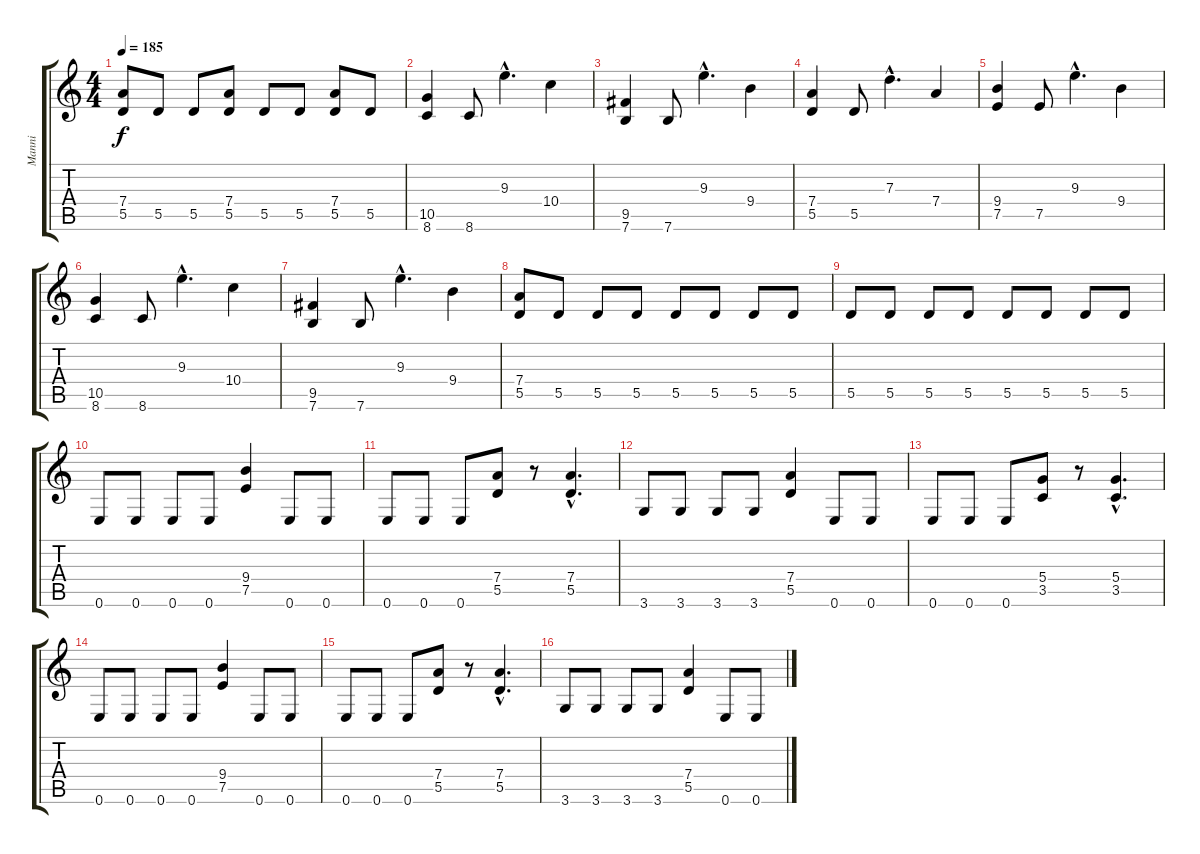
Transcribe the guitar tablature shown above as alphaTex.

\track ("Manni" "Manni") {instrument distortionguitar}
\staff {score tabs}
\tuning (E4 B3 G3 D3 A2 E2) {hide}
\ts (4 4)
\tempo 185
\clef g2
\ks c
(7.4 5.5).8{dy f} 5.5.8 5.5.8 (7.4 5.5).8 5.5.8 5.5.8 (7.4 5.5).8 5.5.8 |
(10.5 8.6).4 8.6.8 9.3{hac}.4{d} 10.4.4 |
(9.5 7.6).4 7.6.8 9.3{hac}.4{d} 9.4.4 |
(7.4 5.5).4 5.5.8 7.3{hac}.4{d} 7.4.4 |
(9.4 7.5).4 7.5.8 9.3{hac}.4{d} 9.4.4 |
(10.5 8.6).4 8.6.8 9.3{hac}.4{d} 10.4.4 |
(9.5 7.6).4 7.6.8 9.3{hac}.4{d} 9.4.4 |
(7.4 5.5).8 5.5.8 5.5.8 5.5.8 5.5.8 5.5.8 5.5.8 5.5.8 |
5.5.8 5.5.8 5.5.8 5.5.8 5.5.8 5.5.8 5.5.8 5.5.8 |
0.6.8 0.6.8 0.6.8 0.6.8 (9.4 7.5).4 0.6.8 0.6.8 |
0.6.8 0.6.8 0.6.8 (7.4 5.5).8 r.8 (7.4{hac} 5.5{hac}).4{d} |
3.6.8 3.6.8 3.6.8 3.6.8 (7.4 5.5).4 0.6.8 0.6.8 |
0.6.8 0.6.8 0.6.8 (5.4 3.5).8 r.8 (5.4{hac} 3.5{hac}).4{d} |
0.6.8 0.6.8 0.6.8 0.6.8 (9.4 7.5).4 0.6.8 0.6.8 |
0.6.8 0.6.8 0.6.8 (7.4 5.5).8 r.8 (7.4{hac} 5.5{hac}).4{d} |
3.6.8 3.6.8 3.6.8 3.6.8 (7.4 5.5).4 0.6.8 0.6.8
